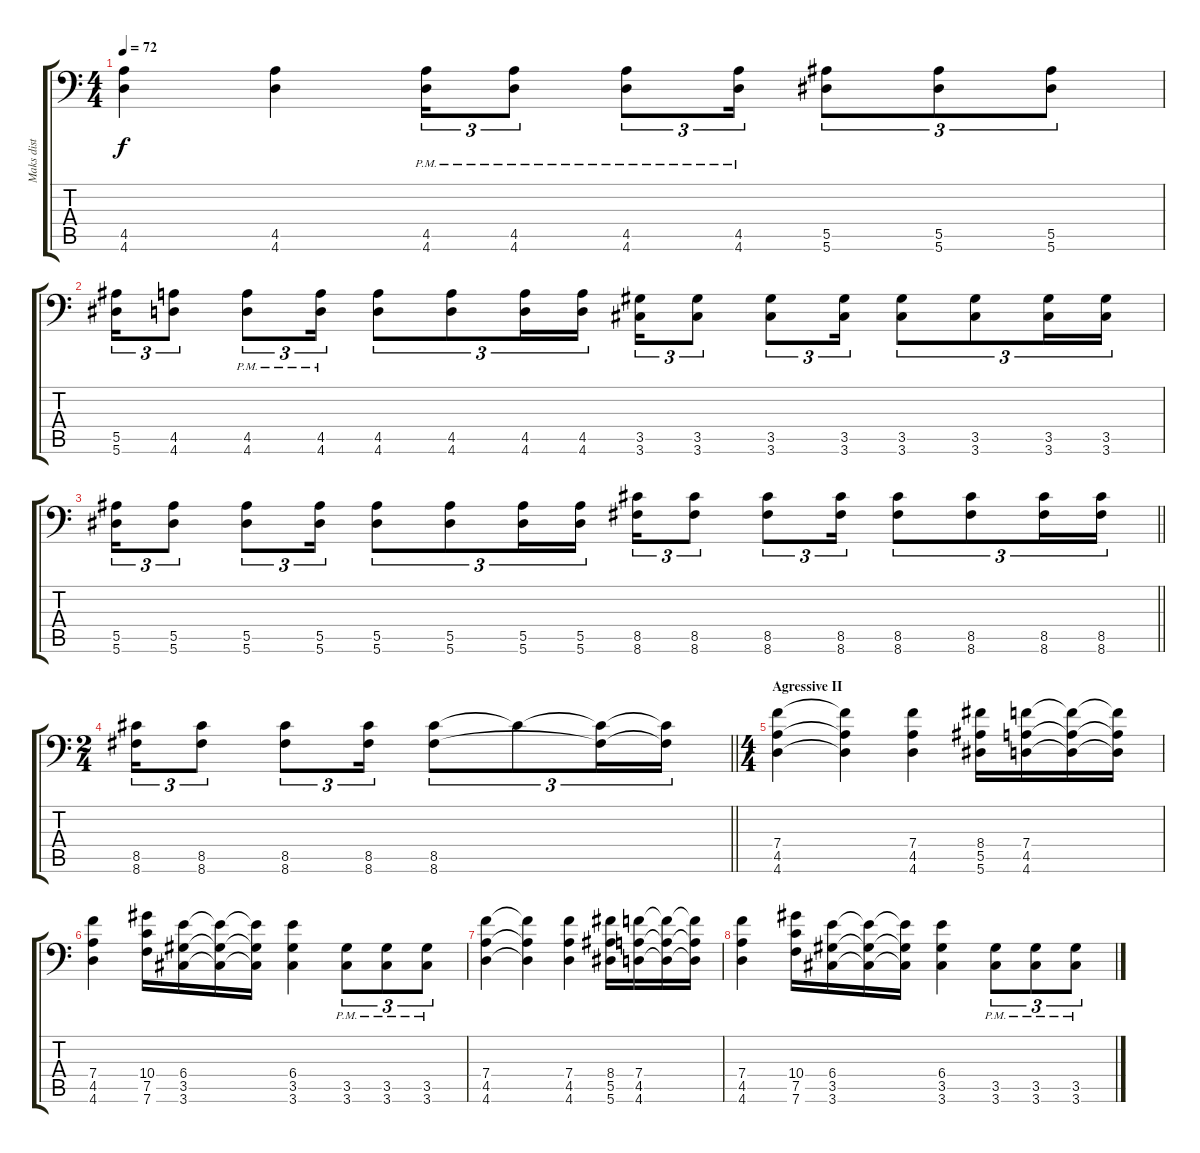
\track ("Maks dist" "Maks dist") {instrument distortionguitar}
\staff {score tabs}
\tuning (C4 G3 Eb3 Bb2 F2 Bb1) {hide}
\ts (4 4)
\tempo 72
\clef f4
\ks c
(4.5 4.6).4{dy f} (4.5 4.6).4 (4.5{pm} 4.6{pm}).16{tu (3 2)} (4.5{pm} 4.6{pm}).8{tu (3 2)} (4.5{pm} 4.6{pm}).8{tu (3 2)} (4.5{pm} 4.6{pm}).16{tu (3 2)} (5.5 5.6).8{tu (3 2)} (5.5 5.6).8{tu (3 2)} (5.5 5.6).8{tu (3 2)} |
(5.5 5.6).16{tu (3 2)} (4.5 4.6).8{tu (3 2)} (4.5{pm} 4.6{pm}).8{tu (3 2)} (4.5{pm} 4.6{pm}).16{tu (3 2)} (4.5 4.6).8{tu (3 2)} (4.5 4.6).8{tu (3 2)} (4.5 4.6).16{tu (3 2)} (4.5 4.6).16{tu (3 2)} (3.5 3.6).16{tu (3 2)} (3.5 3.6).8{tu (3 2)} (3.5 3.6).8{tu (3 2)} (3.5 3.6).16{tu (3 2)} (3.5 3.6).8{tu (3 2)} (3.5 3.6).8{tu (3 2)} (3.5 3.6).16{tu (3 2)} (3.5 3.6).16{tu (3 2)} |
\barLineRight lightlight
(5.5 5.6).16{tu (3 2)} (5.5 5.6).8{tu (3 2)} (5.5 5.6).8{tu (3 2)} (5.5 5.6).16{tu (3 2)} (5.5 5.6).8{tu (3 2)} (5.5 5.6).8{tu (3 2)} (5.5 5.6).16{tu (3 2)} (5.5 5.6).16{tu (3 2)} (8.5 8.6).16{tu (3 2)} (8.5 8.6).8{tu (3 2)} (8.5 8.6).8{tu (3 2)} (8.5 8.6).16{tu (3 2)} (8.5 8.6).8{tu (3 2)} (8.5 8.6).8{tu (3 2)} (8.5 8.6).16{tu (3 2)} (8.5 8.6).16{tu (3 2)} |
\ts (2 4)
\barLineRight lightlight
(8.5 8.6).16{tu (3 2)} (8.5 8.6).8{tu (3 2)} (8.5 8.6).8{tu (3 2)} (8.5 8.6).16{tu (3 2)} (8.5 8.6).8{tu (3 2)} 8.5{t}.8{tu (3 2)} (8.5{t} 8.6{t}).16{tu (3 2)} (8.5{t} 8.6{t}).16{tu (3 2)} |
\ts (4 4)
\section ("" "Agressive II")
(7.4 4.5 4.6).4 (7.4{t} 4.5{t} 4.6{t}).4 (7.4 4.5 4.6).4 (8.4 5.5 5.6).16 (7.4 4.5 4.6).16 (7.4{t} 4.5{t} 4.6{t}).16 (7.4{t} 4.5{t} 4.6{t}).16 |
(7.4 4.5 4.6).4 (10.4 7.5 7.6).16 (6.4 3.5 3.6).16 (6.4{t} 3.5{t} 3.6{t}).16 (6.4{t} 3.5{t} 3.6{t}).16 (6.4 3.5 3.6).4 (3.5{pm} 3.6{pm}).8{tu (3 2)} (3.5{pm} 3.6{pm}).8{tu (3 2)} (3.5{pm} 3.6{pm}).8{tu (3 2)} |
(7.4 4.5 4.6).4 (7.4{t} 4.5{t} 4.6{t}).4 (7.4 4.5 4.6).4 (8.4 5.5 5.6).16 (7.4 4.5 4.6).16 (7.4{t} 4.5{t} 4.6{t}).16 (7.4{t} 4.5{t} 4.6{t}).16 |
(7.4 4.5 4.6).4 (10.4 7.5 7.6).16 (6.4 3.5 3.6).16 (6.4{t} 3.5{t} 3.6{t}).16 (6.4{t} 3.5{t} 3.6{t}).16 (6.4 3.5 3.6).4 (3.5{pm} 3.6{pm}).8{tu (3 2)} (3.5{pm} 3.6{pm}).8{tu (3 2)} (3.5{pm} 3.6{pm}).8{tu (3 2)}
